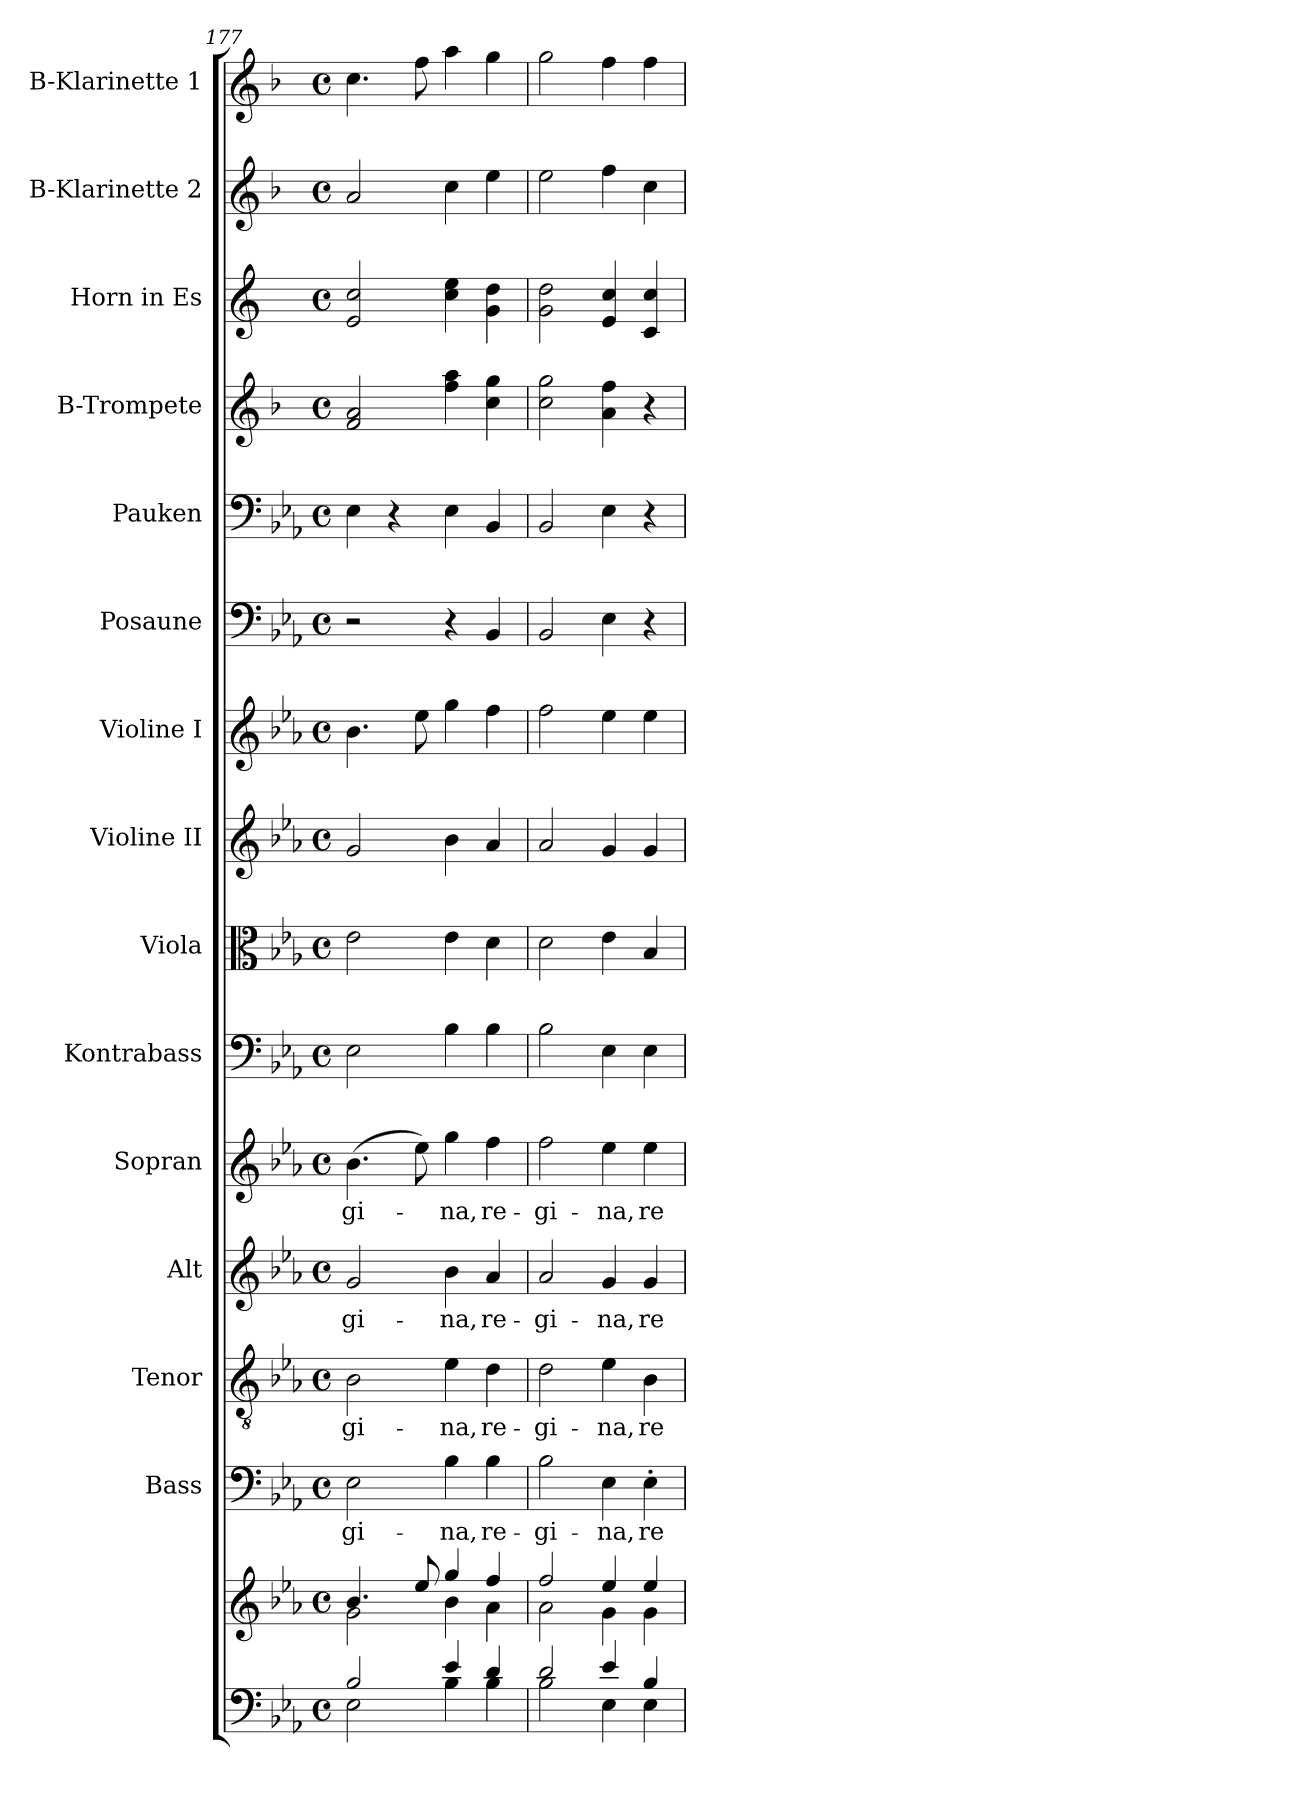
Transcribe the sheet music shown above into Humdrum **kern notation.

**kern	**kern	**kern	**text	**kern	**text	**kern	**text	**kern	**text	**kern	**kern	**kern	**kern	**kern	**kern	**kern	**kern	**kern	**kern
*part15	*part15	*part14	*part14	*part13	*part13	*part12	*part12	*part11	*part11	*part10	*part9	*part8	*part7	*part6	*part5	*part4	*part3	*part2	*part1
*staff16	*staff15	*staff14	*staff14	*staff13	*staff13	*staff12	*staff12	*staff11	*staff11	*staff10	*staff9	*staff8	*staff7	*staff6	*staff5	*staff4	*staff3	*staff2	*staff1
*	*	*I"Bass	*	*I"Tenor	*	*I"Alt	*	*I"Sopran	*	*I"Kontrabass	*I"Viola	*I"Violine II	*I"Violine I	*I"Posaune	*I"Pauken	*I"B-Trompete	*I"Horn in Es	*I"B-Klarinette 2	*I"B-Klarinette 1
*	*	*I'B.	*	*I'T.	*	*I'A.	*	*I'S.	*	*I'Kb.	*I'Vla.	*I'Vl. II	*I'Vl. I	*I'Pos.	*I'Pk.	*I'B Trp.	*	*I'B Kl. 2	*I'B Kl. 1
*clefF4	*clefG2	*clefF4	*	*clefGv2	*	*clefG2	*	*clefG2	*	*clefF4	*clefC3	*clefG2	*clefG2	*clefF4	*clefF4	*clefG2	*clefG2	*clefG2	*clefG2
*	*	*	*	*	*	*	*	*	*	*ITrd7c12	*	*	*	*	*	*ITrd1c2	*ITrd5c9	*ITrd1c2	*ITrd1c2
*k[b-e-a-]	*k[b-e-a-]	*k[b-e-a-]	*	*k[b-e-a-]	*	*k[b-e-a-]	*	*k[b-e-a-]	*	*k[b-e-a-]	*k[b-e-a-]	*k[b-e-a-]	*k[b-e-a-]	*k[b-e-a-]	*k[b-e-a-]	*k[b-e-a-]	*k[b-e-a-]	*k[b-e-a-]	*k[b-e-a-]
*E-:	*E-:	*E-:	*	*E-:	*	*E-:	*	*E-:	*	*E-:	*E-:	*E-:	*E-:	*E-:	*E-:	*E-:	*E-:	*E-:	*E-:
*M4/4	*M4/4	*M4/4	*	*M4/4	*	*M4/4	*	*M4/4	*	*M4/4	*M4/4	*M4/4	*M4/4	*M4/4	*M4/4	*M4/4	*M4/4	*M4/4	*M4/4
*met(c)	*met(c)	*met(c)	*	*met(c)	*	*met(c)	*	*met(c)	*	*met(c)	*met(c)	*met(c)	*met(c)	*met(c)	*met(c)	*met(c)	*met(c)	*met(c)	*met(c)
=177	=177	=177	=177	=177	=177	=177	=177	=177	=177	=177	=177	=177	=177	=177	=177	=177	=177	=177	=177
*^	*^	*	*	*	*	*	*	*	*	*	*	*	*	*	*	*	*	*	*
!	!	!	!	!	!LO:LY:b	!	!LO:LY:b	!	!LO:LY:b	!	!LO:LY:b	!	!	!	!	!	!	!	!	!	!
2B-/	2E-\	4.b-/	2g\	2E-\	-gi-	2B-\	-gi-	2g/	-gi-	(>4.b-\	-gi-	2EE-\	2e-\	2g/	4.b-\	2r	4E-\	2e-/ 2g/	2G/ 2e-/	2g/	4.b-\
.	.	.	.	.	.	.	.	.	.	.	.	.	.	.	.	.	4r	.	.	.	.
.	.	8ee-/	.	.	.	.	.	.	.	8ee-\)	.	.	.	.	8ee-\	.	.	.	.	.	8ee-\
!	!	!	!	!	!LO:LY:b	!	!LO:LY:b	!	!LO:LY:b	!	!LO:LY:b	!	!	!	!	!	!	!	!	!	!
4e-/	4B-\	4gg/	4b-\	4B-\	-na,	4e-\	-na,	4b-\	-na,	4gg\	-na,	4BB-\	4e-\	4b-\	4gg\	4r	4E-\	4ee-\ 4gg\	4e-\ 4g\	4b-\	4gg\
!	!	!	!	!	!LO:LY:b	!	!LO:LY:b	!	!LO:LY:b	!	!LO:LY:b	!	!	!	!	!	!	!	!	!	!
4d/	4B-\	4ff/	4a-\	4B-\	re-	4d\	re-	4a-/	re-	4ff\	re-	4BB-\	4d\	4a-/	4ff\	4BB-/	4BB-/	4b-\ 4ff\	4B-\ 4f\	4dd\	4ff\
=178	=178	=178	=178	=178	=178	=178	=178	=178	=178	=178	=178	=178	=178	=178	=178	=178	=178	=178	=178	=178	=178
!	!	!	!	!	!LO:LY:b	!	!LO:LY:b	!	!LO:LY:b	!	!LO:LY:b	!	!	!	!	!	!	!	!	!	!
2d/	2B-\	2ff/	2a-\	2B-\	-gi-	2d\	-gi-	2a-/	-gi-	2ff\	-gi-	2BB-\	2d\	2a-/	2ff\	2BB-/	2BB-/	2b-\ 2ff\	2B-\ 2f\	2dd\	2ff\
!	!	!	!	!	!LO:LY:b	!	!LO:LY:b	!	!LO:LY:b	!	!LO:LY:b	!	!	!	!	!	!	!	!	!	!
4e-/	4E-\	4ee-/	4g\	4E-\	-na,	4e-\	-na,	4g/	-na,	4ee-\	-na,	4EE-\	4e-\	4g/	4ee-\	4E-\	4E-\	4g\ 4ee-\	4G/ 4e-/	4ee-\	4ee-\
!	!	!	!	!	!LO:LY:b	!	!LO:LY:b	!	!LO:LY:b	!	!LO:LY:b	!	!	!	!	!	!	!	!	!	!
4B-/	4E-\	4ee-/	4g\	4E-'>\	re-	4B-\	re-	4g/	re-	4ee-\	re-	4EE-\	4B-/	4g/	4ee-\	4r	4r	4r	4E-/ 4e-/	4b-\	4ee-\
*v	*v	*	*	*	*	*	*	*	*	*	*	*	*	*	*	*	*	*	*	*	*
*	*v	*v	*	*	*	*	*	*	*	*	*	*	*	*	*	*	*	*	*	*
=	=	=	=	=	=	=	=	=	=	=	=	=	=	=	=	=	=	=	=
*-	*-	*-	*-	*-	*-	*-	*-	*-	*-	*-	*-	*-	*-	*-	*-	*-	*-	*-	*-
